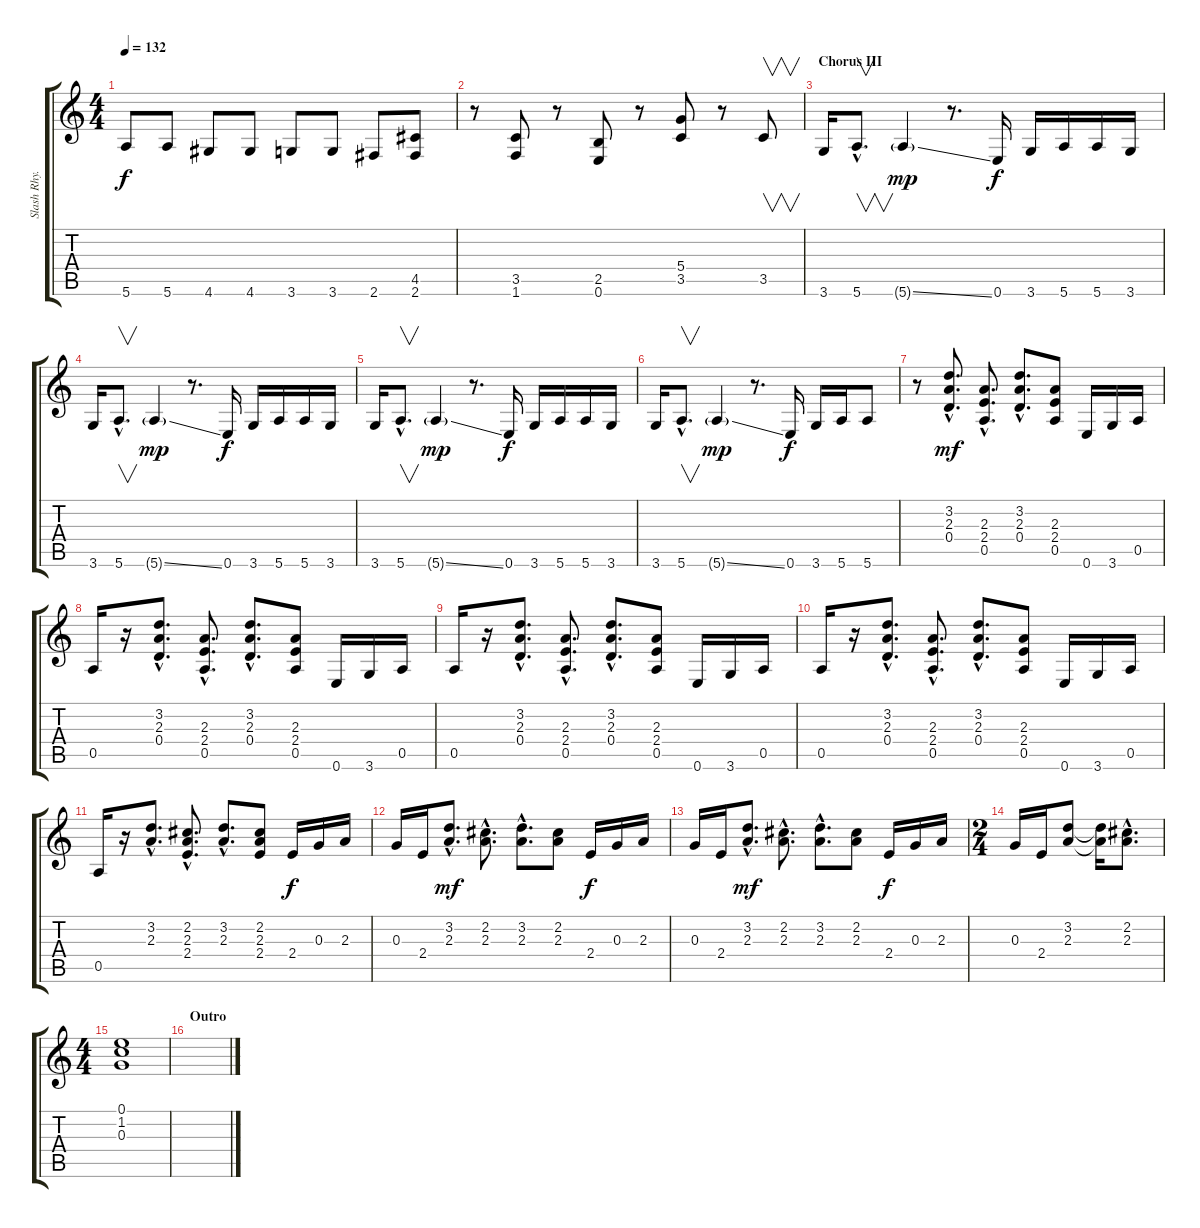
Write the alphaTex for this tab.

\track ("Slash Rhy." "Slash Rhy.") {instrument overdrivenguitar}
\staff {score tabs}
\tuning (E4 B3 G3 D3 A2 E2) {hide}
\ts (4 4)
\tempo 132
\clef g2
\ks c
5.6.8{dy f} 5.6.8 4.6.8 4.6.8 3.6.8 3.6.8 2.6.8 (4.5 2.6).8 |
r.8 (3.5 1.6).8 r.8 (2.5 0.6).8 r.8 (5.4 3.5).8 r.8 3.5.8{v} |
\section ("" "Chorus III")
3.6.16 5.6{hac}.8{v d} 5.6{ss g}.4{dy mp} r.8{d} 0.6.16{dy f} 3.6.16 5.6.16 5.6.16 3.6.16 |
3.6.16 5.6{hac}.8{v d} 5.6{ss g}.4{dy mp} r.8{d} 0.6.16{dy f} 3.6.16 5.6.16 5.6.16 3.6.16 |
3.6.16 5.6{hac}.8{v d} 5.6{ss g}.4{dy mp} r.8{d} 0.6.16{dy f} 3.6.16 5.6.16 5.6.16 3.6.16 |
3.6.16 5.6{hac}.8{v d} 5.6{ss g}.4{dy mp} r.8{d} 0.6.16{dy f} 3.6.16 5.6.16 5.6.8 |
r.8 (3.2{hac} 2.3{hac} 0.4{hac}).8{d dy mf} (2.3{hac} 2.4{hac} 0.5{hac}).8{d} (3.2{hac} 2.3{hac} 0.4{hac}).8{d} (2.3 2.4 0.5).8 0.6.16 3.6.16 0.5.16 |
0.5.16 r.16 (3.2{hac} 2.3{hac} 0.4{hac}).8{d} (2.3{hac} 2.4{hac} 0.5{hac}).8{d} (3.2{hac} 2.3{hac} 0.4{hac}).8{d} (2.3 2.4 0.5).8 0.6.16 3.6.16 0.5.16 |
0.5.16 r.16 (3.2{hac} 2.3{hac} 0.4{hac}).8{d} (2.3{hac} 2.4{hac} 0.5{hac}).8{d} (3.2{hac} 2.3{hac} 0.4{hac}).8{d} (2.3 2.4 0.5).8 0.6.16 3.6.16 0.5.16 |
0.5.16 r.16 (3.2{hac} 2.3{hac} 0.4{hac}).8{d} (2.3{hac} 2.4{hac} 0.5{hac}).8{d} (3.2{hac} 2.3{hac} 0.4{hac}).8{d} (2.3 2.4 0.5).8 0.6.16 3.6.16 0.5.16 |
0.5.16 r.16 (3.2{hac} 2.3{hac}).8{d} (2.2{hac} 2.3{hac} 2.4{hac}).8{d} (3.2{hac} 2.3{hac}).8{d} (2.2 2.3 2.4).8 2.4.16{dy f} 0.3.16 2.3.16 |
0.3.16 2.4.16 (3.2{hac} 2.3{hac}).8{d dy mf} (2.2{hac} 2.3{hac}).8{d} (3.2{hac} 2.3{hac}).8{d} (2.2 2.3).8 2.4.16{dy f} 0.3.16 2.3.16 |
0.3.16 2.4.16 (3.2{hac} 2.3{hac}).8{d dy mf} (2.2{hac} 2.3{hac}).8{d} (3.2{hac} 2.3{hac}).8{d} (2.2 2.3).8 2.4.16{dy f} 0.3.16 2.3.16 |
\ts (2 4)
0.3.16 2.4.16 (3.2 2.3).8 (3.2{t} 2.3{t}).16 (2.2{hac} 2.3{hac}).8{d} |
\ts (4 4)
(0.1 1.2 0.3).1 |
\section ("" "Outro")
